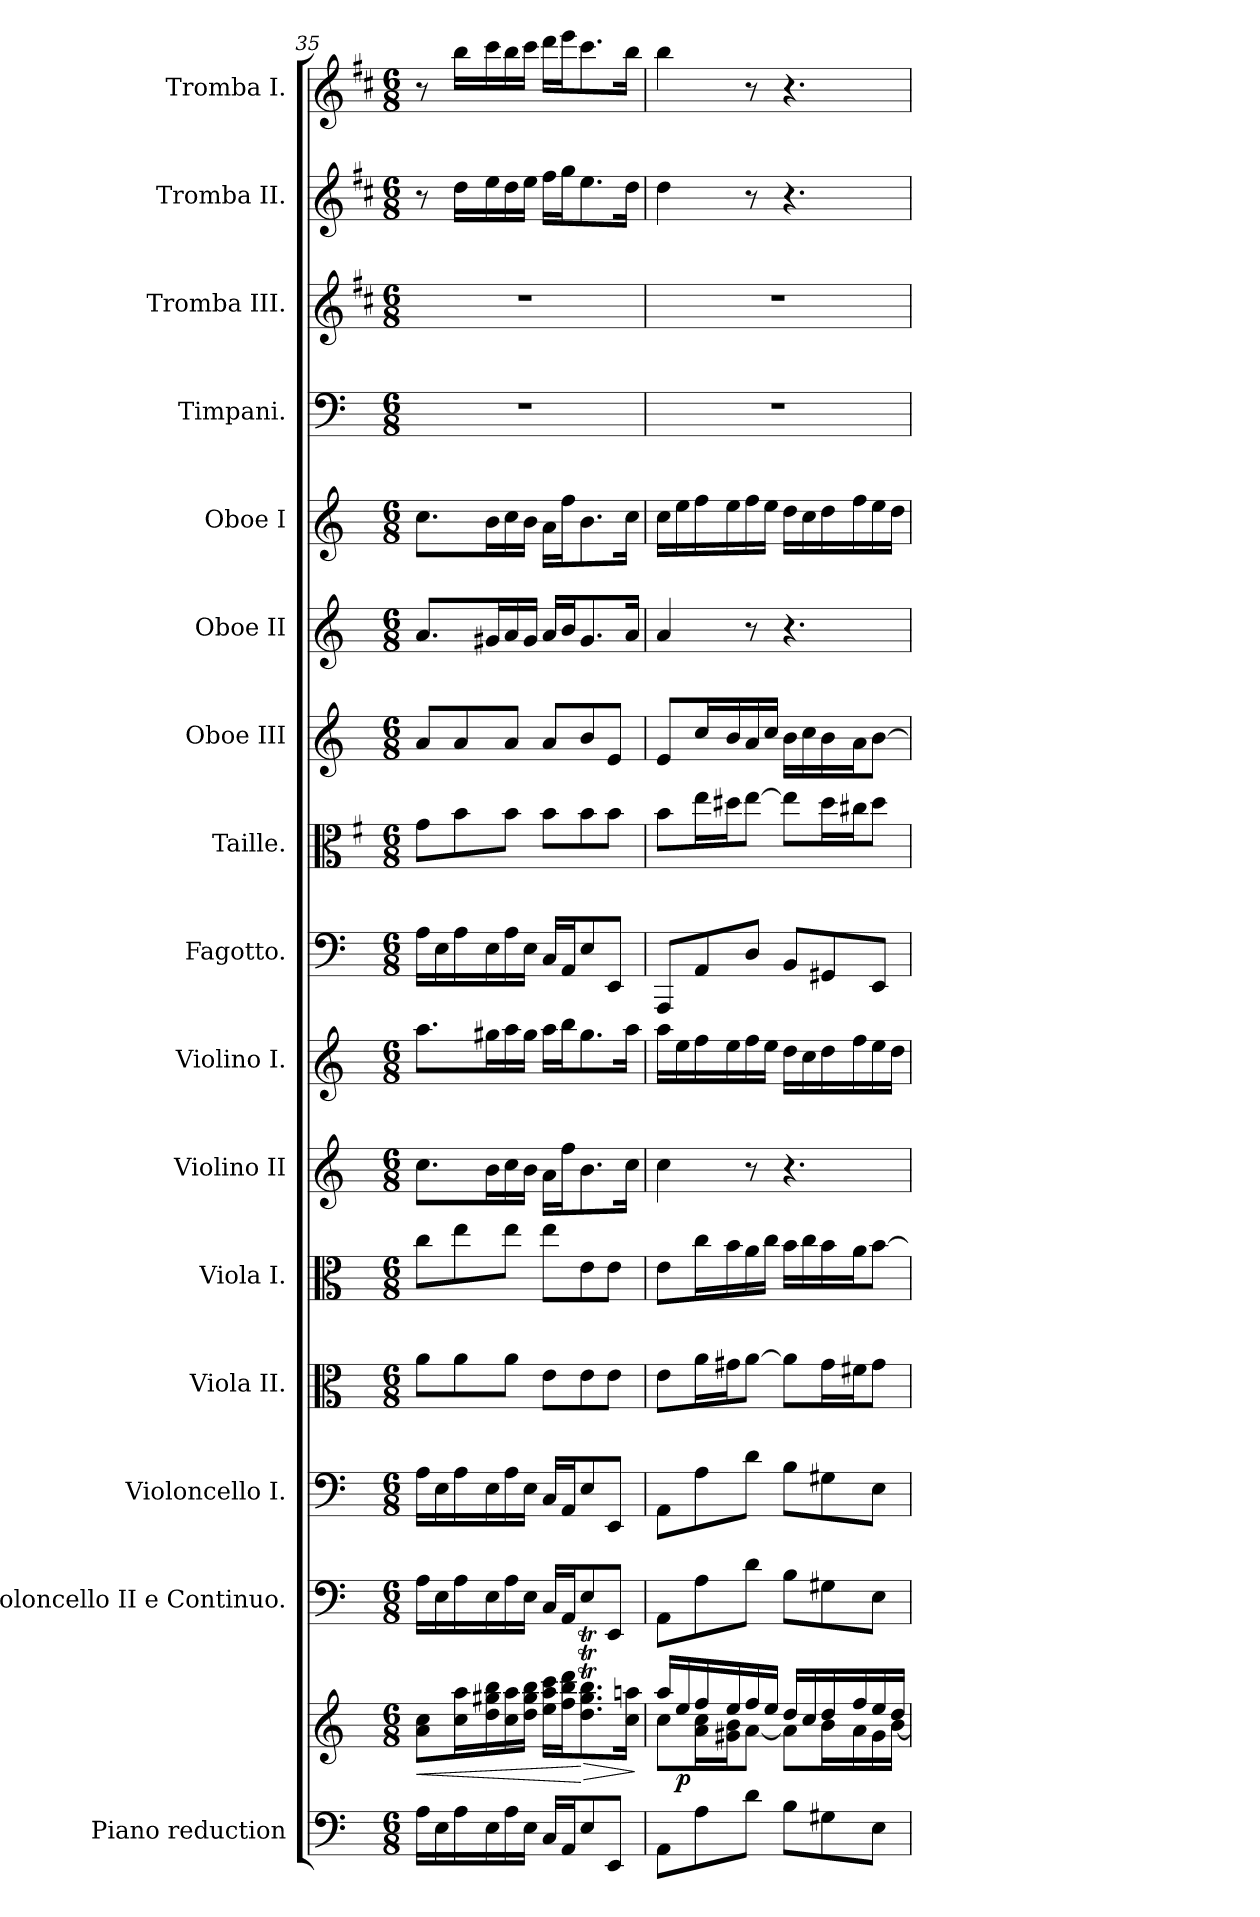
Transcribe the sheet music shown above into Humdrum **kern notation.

**kern	**kern	**dynam	**kern	**kern	**kern	**kern	**kern	**kern	**kern	**kern	**kern	**kern	**kern	**kern	**kern	**kern	**kern
*part16	*part16	*part16	*part15	*part14	*part13	*part12	*part11	*part10	*part9	*part8	*part7	*part6	*part5	*part4	*part3	*part2	*part1
*staff17	*staff16	*staff16/17	*staff15	*staff14	*staff13	*staff12	*staff11	*staff10	*staff9	*staff8	*staff7	*staff6	*staff5	*staff4	*staff3	*staff2	*staff1
*I"Piano reduction	*	*	*I"Violoncello II e Continuo.	*I"Violoncello I.	*I"Viola II.	*I"Viola I.	*I"Violino II	*I"Violino I.	*I"Fagotto.	*I"Taille.	*I"Oboe III	*I"Oboe II	*I"Oboe I	*I"Timpani.	*I"Tromba III.	*I"Tromba II.	*I"Tromba I.
*I'Pno	*	*	*I'Vc	*I'Vc	*I'Vla	*I'Vla	*	*I'Vln	*	*	*I'Ob	*I'Ob	*I'Ob	*I'Timp	*	*	*
*clefF4	*clefG2	*	*clefF4	*clefF4	*clefC3	*clefC3	*clefG2	*clefG2	*clefF4	*clefC3	*clefG2	*clefG2	*clefG2	*clefF4	*clefG2	*clefG2	*clefG2
*	*	*	*ITrd7c12	*	*	*	*	*	*	*ITrd4c7	*	*	*	*	*ITrd1c2	*ITrd1c2	*ITrd1c2
*k[]	*k[]	*	*k[]	*k[]	*k[]	*k[]	*k[]	*k[]	*k[]	*k[]	*k[]	*k[]	*k[]	*k[]	*k[]	*k[]	*k[]
*M6/8	*M6/8	*	*M6/8	*M6/8	*M6/8	*M6/8	*M6/8	*M6/8	*M6/8	*M6/8	*M6/8	*M6/8	*M6/8	*M6/8	*M6/8	*M6/8	*M6/8
=35	=35	=35	=35	=35	=35	=35	=35	=35	=35	=35	=35	=35	=35	=35	=35	=35	=35
!	!	!LO:HP:b	!	!	!	!	!	!	!	!	!	!	!	!	!	!	!
16A\LL	8a\ 8cc\L	<	16AA\LL	16A\LL	8a\L	8cc\L	8.cc\L	8.aa\L	16A\LL	8c\L	8a/L	8.a/L	8.cc\L	2.r	2.r	8r	8r
16E\	.	.	16EE\	16E\	.	.	.	.	16E\	.	.	.	.	.	.	.	.
16A\	16cc\ 16aa\L	.	16AA\	16A\	8a\	8ee\	.	.	16A\	8e\	8a/	.	.	.	.	16cc\LL	16aa\LL
16E\	16dd\ 16gg#X\ 16bb\	.	16EE\	16E\	.	.	16b\L	16gg#X\L	16E\	.	.	16g#X/L	16b\L	.	.	16dd\	16bb\
16A\	16cc\ 16aa\	.	16AA\	16A\	8a\J	8ee\J	16cc\	16aa\	16A\	8e\J	8a/J	16a/	16cc\	.	.	16cc\	16aa\
16E\JJ	16dd\ 16gg#\ 16bb\JJ	.	16EE\JJ	16E\JJ	.	.	16b\JJ	16gg#\JJ	16E\JJ	.	.	16g#/JJ	16b\JJ	.	.	16dd\JJ	16bb\JJ
16C/LL	16ee\ 16aa\ 16ccc\LL	.	16CC/LL	16C/LL	8e\L	8ee\L	16a\LL	16aa\LL	16C/LL	8e\L	8a/L	16a/LL	16a\LL	.	.	16ee\LL	16ccc\LL
16AA/J	16ff\ 16bb\ 16ddd\J	.	16AAA/J	16AA/J	.	.	16ff\J	16bb\J	16AA/J	.	.	16b/J	16ff\J	.	.	16ff\J	16ddd\J
!	!	!LO:HP:n=1:b	!	!	!	!	!	!	!	!	!	!	!	!	!	!	!
8E/	8.dd\T 8.gg#\T 8.bb\T	[ >	8EE/	8E/	8e\	8e\	8.b\	8.gg#\	8E/	8e\	8b/	8.g#/	8.b\	.	.	8.dd\	8.bb\
8EE/J	.	.	8EEE/J	8EE/J	8e\J	8e\J	.	.	8EE/J	8e\J	8e/J	.	.	.	.	.	.
.	16cc\ 16aa\Jk	.	.	.	.	.	16cc\Jk	16aa\Jk	.	.	.	16a/Jk	16cc\Jk	.	.	16cc\Jk	16aa\Jk
.	.	]	.	.	.	.	.	.	.	.	.	.	.	.	.	.	.
!!LO:PB:g=z
=36	=36	=36	=36	=36	=36	=36	=36	=36	=36	=36	=36	=36	=36	=36	=36	=36	=36
*	*^	*	*	*	*	*	*	*	*	*	*	*	*	*	*	*	*
8AA\L	16aa/LL	8cc\L	.	8AAA\L	8AA\L	8e\L	8e\L	4cc\	16aa\LL	8AAA/L	8e\L	8e/L	4a/	16cc\LL	2.r	2.r	4cc\	4aa\
!	!	!	!LO:DY:b	!	!	!	!	!	!	!	!	!	!	!	!	!	!	!
.	16ee/	.	p	.	.	.	.	.	16ee\	.	.	.	.	16ee\	.	.	.	.
8A\	16ff/	16a\ 16cc\L	.	8AA\	8A\	16a\L	16cc\L	.	16ff\	8AA/	16a\L	16cc/L	.	16ff\	.	.	.	.
.	16ee/	16g#X\ 16b\J	.	.	.	16g#X\J	16b\	.	16ee\	.	16g#X\J	16b/	.	16ee\	.	.	.	.
8d\J	16ff/	[8a\J	.	8D\J	8d\J	[8a\J	16a\	8r	16ff\	8D/J	[8a\J	16a/	8r	16ff\	.	.	8r	8r
.	16ee/JJ	.	.	.	.	.	16cc\JJ	.	16ee\JJ	.	.	16cc/JJ	.	16ee\JJ	.	.	.	.
8B\L	16dd/LL	8a\L]	.	8BB\L	8B\L	8a\L]	16b\LL	4.r	16dd\LL	8BB/L	8a\L]	16b\LL	4.r	16dd\LL	.	.	4.r	4.r
.	16cc/	.	.	.	.	.	16cc\	.	16cc\	.	.	16cc\	.	16cc\	.	.	.	.
8G#X\	16dd/	16b\L	.	8GG#X\	8G#X\	16g#\L	16b\	.	16dd\	8GG#X/	16g#\L	16b\	.	16dd\	.	.	.	.
.	16ff/	16a\	.	.	.	16f#X\J	16a\J	.	16ff\	.	16f#X\J	16a\J	.	16ff\	.	.	.	.
8E\J	16ee/	16g#\	.	8EE\J	8E\J	8g#\J	[8b\J	.	16ee\	8EE/J	8g#\J	[8b\J	.	16ee\	.	.	.	.
.	16dd/JJ	[16b\JJ	.	.	.	.	.	.	16dd\JJ	.	.	.	.	16dd\JJ	.	.	.	.
*	*v	*v	*	*	*	*	*	*	*	*	*	*	*	*	*	*	*	*
=	=	=	=	=	=	=	=	=	=	=	=	=	=	=	=	=	=
*-	*-	*-	*-	*-	*-	*-	*-	*-	*-	*-	*-	*-	*-	*-	*-	*-	*-
